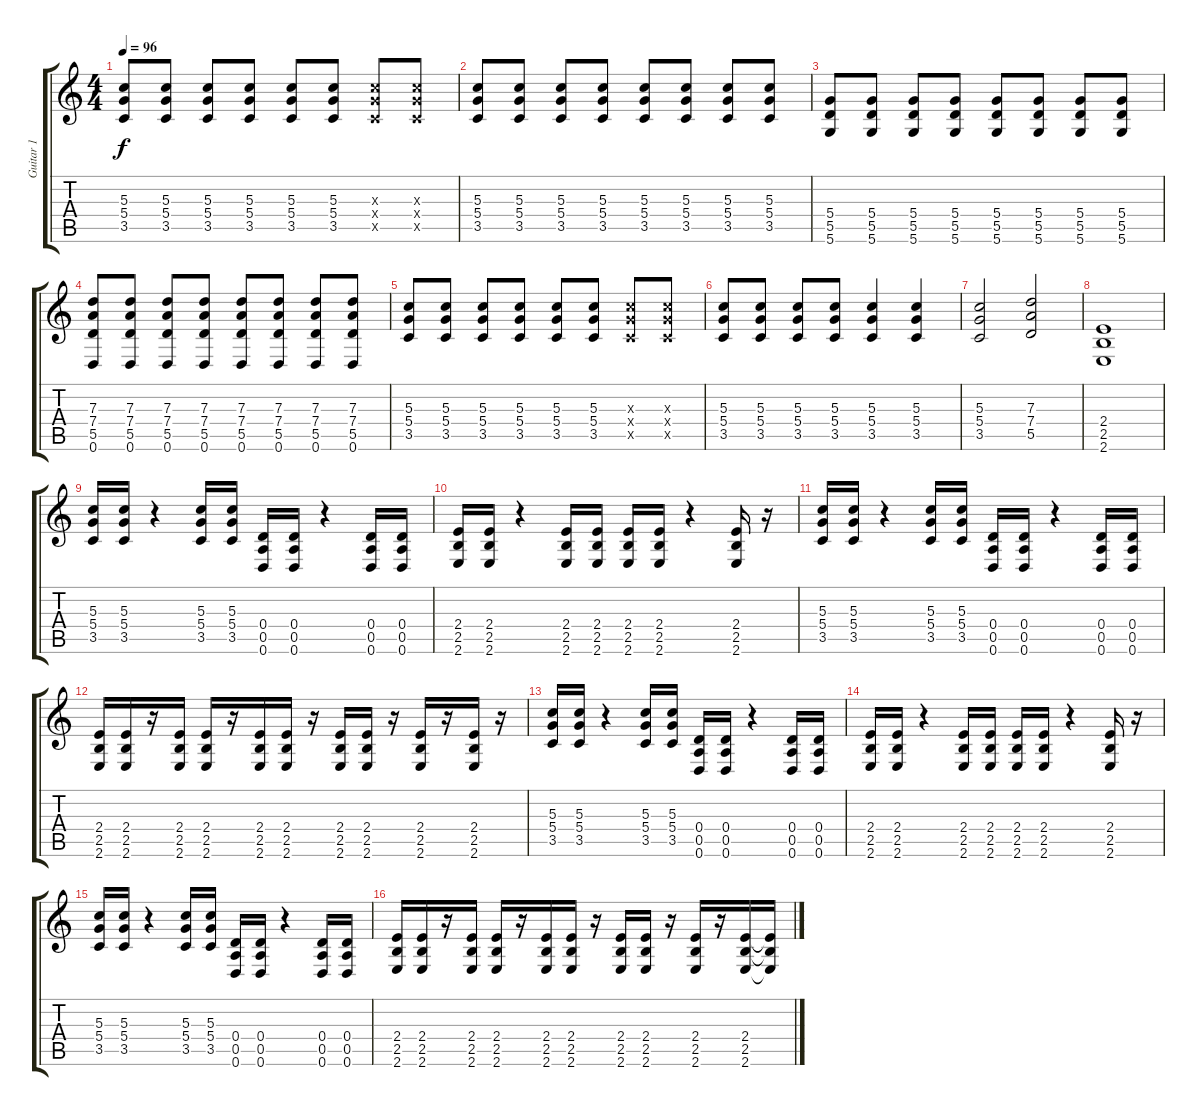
\track ("Guitar 1" "Guitar 1") {instrument electricguitarmuted}
\staff {score tabs}
\tuning (E4 B3 G3 D3 A2 D2) {hide}
\ts (4 4)
\tempo 96
\clef g2
\ks c
(5.3 5.4 3.5).8{dy f} (5.3 5.4 3.5).8 (5.3 5.4 3.5).8 (5.3 5.4 3.5).8 (5.3 5.4 3.5).8 (5.3 5.4 3.5).8 (5.3{x} 5.4{x} 3.5{x}).8 (5.3{x} 5.4{x} 3.5{x}).8 |
(5.3 5.4 3.5).8 (5.3 5.4 3.5).8 (5.3 5.4 3.5).8 (5.3 5.4 3.5).8 (5.3 5.4 3.5).8 (5.3 5.4 3.5).8 (5.3 5.4 3.5).8 (5.3 5.4 3.5).8 |
(5.4 5.5 5.6).8 (5.4 5.5 5.6).8 (5.4 5.5 5.6).8 (5.4 5.5 5.6).8 (5.4 5.5 5.6).8 (5.4 5.5 5.6).8 (5.4 5.5 5.6).8 (5.4 5.5 5.6).8 |
(7.3 7.4 5.5 0.6).8 (7.3 7.4 5.5 0.6).8 (7.3 7.4 5.5 0.6).8 (7.3 7.4 5.5 0.6).8 (7.3 7.4 5.5 0.6).8 (7.3 7.4 5.5 0.6).8 (7.3 7.4 5.5 0.6).8 (7.3 7.4 5.5 0.6).8 |
(5.3 5.4 3.5).8 (5.3 5.4 3.5).8 (5.3 5.4 3.5).8 (5.3 5.4 3.5).8 (5.3 5.4 3.5).8 (5.3 5.4 3.5).8 (5.3{x} 5.4{x} 3.5{x}).8 (5.3{x} 5.4{x} 3.5{x}).8 |
(5.3 5.4 3.5).8 (5.3 5.4 3.5).8 (5.3 5.4 3.5).8 (5.3 5.4 3.5).8 (5.3 5.4 3.5).4 (5.3 5.4 3.5).4 |
(5.3 5.4 3.5).2 (7.3 7.4 5.5).2 |
(2.4 2.5 2.6).1 |
(5.3 5.4 3.5).16 (5.3 5.4 3.5).16 r.4 (5.3 5.4 3.5).16 (5.3 5.4 3.5).16 (0.4 0.5 0.6).16 (0.4 0.5 0.6).16 r.4 (0.4 0.5 0.6).16 (0.4 0.5 0.6).16 |
(2.4 2.5 2.6).16 (2.4 2.5 2.6).16 r.4 (2.4 2.5 2.6).16 (2.4 2.5 2.6).16 (2.4 2.5 2.6).16 (2.4 2.5 2.6).16 r.4 (2.4 2.5 2.6).16 r.16 |
(5.3 5.4 3.5).16 (5.3 5.4 3.5).16 r.4 (5.3 5.4 3.5).16 (5.3 5.4 3.5).16 (0.4 0.5 0.6).16 (0.4 0.5 0.6).16 r.4 (0.4 0.5 0.6).16 (0.4 0.5 0.6).16 |
(2.4 2.5 2.6).16 (2.4 2.5 2.6).16 r.16 (2.4 2.5 2.6).16 (2.4 2.5 2.6).16 r.16 (2.4 2.5 2.6).16 (2.4 2.5 2.6).16 r.16 (2.4 2.5 2.6).16 (2.4 2.5 2.6).16 r.16 (2.4 2.5 2.6).16 r.16 (2.4 2.5 2.6).16 r.16 |
(5.3 5.4 3.5).16 (5.3 5.4 3.5).16 r.4 (5.3 5.4 3.5).16 (5.3 5.4 3.5).16 (0.4 0.5 0.6).16 (0.4 0.5 0.6).16 r.4 (0.4 0.5 0.6).16 (0.4 0.5 0.6).16 |
(2.4 2.5 2.6).16 (2.4 2.5 2.6).16 r.4 (2.4 2.5 2.6).16 (2.4 2.5 2.6).16 (2.4 2.5 2.6).16 (2.4 2.5 2.6).16 r.4 (2.4 2.5 2.6).16 r.16 |
(5.3 5.4 3.5).16 (5.3 5.4 3.5).16 r.4 (5.3 5.4 3.5).16 (5.3 5.4 3.5).16 (0.4 0.5 0.6).16 (0.4 0.5 0.6).16 r.4 (0.4 0.5 0.6).16 (0.4 0.5 0.6).16 |
(2.4 2.5 2.6).16 (2.4 2.5 2.6).16 r.16 (2.4 2.5 2.6).16 (2.4 2.5 2.6).16 r.16 (2.4 2.5 2.6).16 (2.4 2.5 2.6).16 r.16 (2.4 2.5 2.6).16 (2.4 2.5 2.6).16 r.16 (2.4 2.5 2.6).16 r.16 (2.4 2.5 2.6).16 (2.4{t} 2.5{t} 2.6{t}).16
